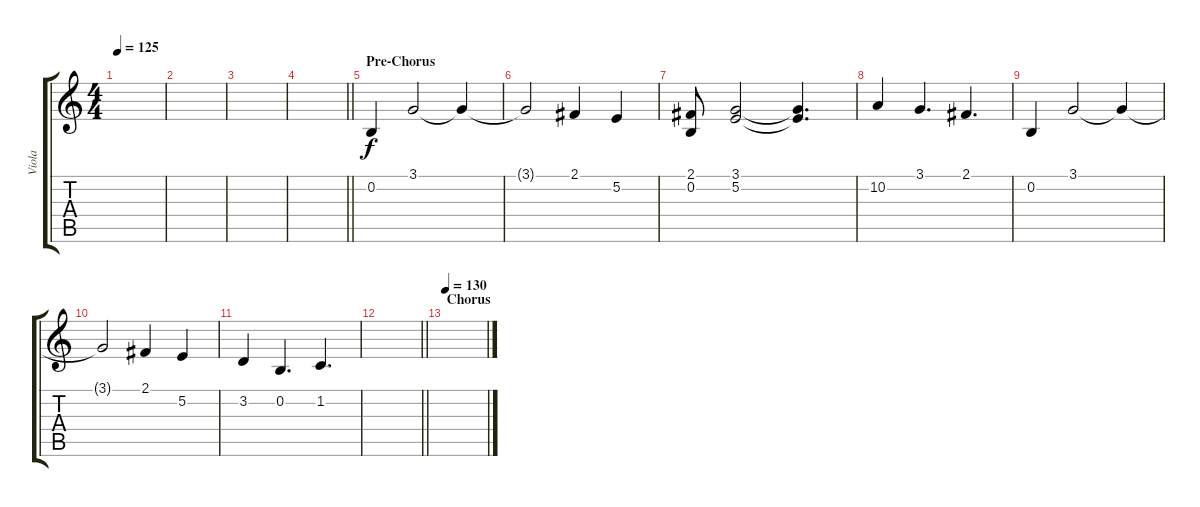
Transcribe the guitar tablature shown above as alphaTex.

\track ("Viola" "Viola") {instrument viola}
\staff {score tabs}
\tuning (E4 B3 G3 D3 A2 E2) {hide}
\ts (4 4)
\tempo 125
\clef g2
\ks c
|
|
|
\barLineRight lightlight
|
\section ("" "Pre-Chorus")
0.2.4{volume 8} 3.1.2 3.1{t}.4 |
3.1{t}.2 2.1.4 5.2.4 |
(2.1 0.2).8 (3.1 5.2).2 (3.1{t} 5.2{t}).4{d} |
10.2.4 3.1.4{d} 2.1.4{d} |
0.2.4 3.1.2 3.1{t}.4 |
3.1{t}.2 2.1.4 5.2.4 |
3.2.4{volume 2} 0.2.4{d} 1.2.4{d} |
\barLineRight lightlight
|
\section ("" "Chorus")
\tempo 130
